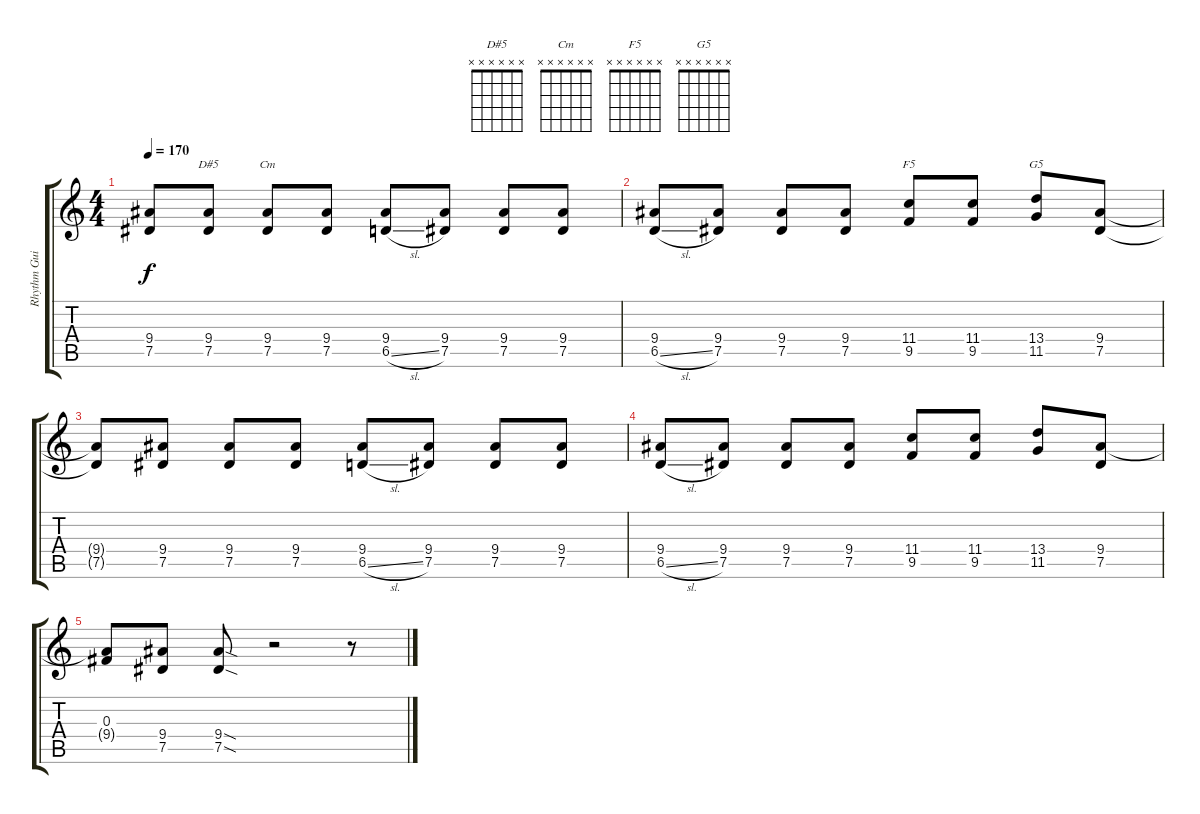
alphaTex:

\track ("Rhythm Guitar: Gilby" "Rhythm Gui") {solo instrument overdrivenguitar}
\staff {score tabs}
\tuning (Eb4 Bb3 Gb3 Db3 Ab2 Eb2) {hide}
\chord ("D#5" x x x x x x)
\chord ("Cm" x x x x x x)
\chord ("F5" x x x x x x)
\chord ("G5" x x x x x x)
\ts (4 4)
\tempo 170
\clef g2
\ks c
(9.4{t} 7.5{t}).8{dy f} (9.4 7.5).8{ch "D#5"} (9.4 7.5).8{ch "Cm"} (9.4 7.5).8 (9.4 6.5{sl}).8 (9.4 7.5).8 (9.4 7.5).8 (9.4 7.5).8 |
(9.4 6.5{sl}).8 (9.4 7.5).8 (9.4 7.5).8 (9.4 7.5).8 (11.4 9.5).8{ch "F5"} (11.4 9.5).8 (13.4 11.5).8{ch "G5"} (9.4 7.5).8 |
(9.4{t} 7.5{t}).8 (9.4 7.5).8 (9.4 7.5).8 (9.4 7.5).8 (9.4 6.5{sl}).8 (9.4 7.5).8 (9.4 7.5).8 (9.4 7.5).8 |
(9.4 6.5{sl}).8 (9.4 7.5).8 (9.4 7.5).8 (9.4 7.5).8 (11.4 9.5).8 (11.4 9.5).8 (13.4 11.5).8 (9.4 7.5).8 |
(0.3 9.4{t}).8 (9.4 7.5).8 (9.4{sod} 7.5{sod}).8 r.2 r.8
